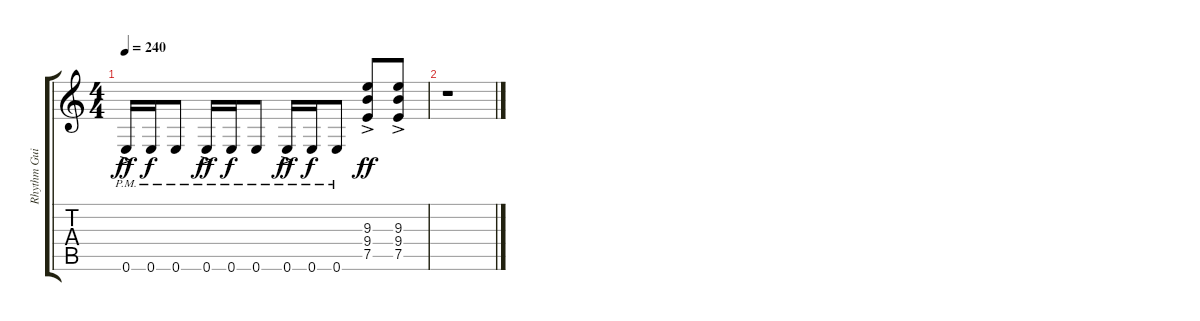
\track ("Rhythm Guitar 2" "Rhythm Gui") {instrument distortionguitar}
\staff {score tabs}
\tuning (E4 B3 G3 D3 A2 E2) {hide}
\ts (4 4)
\tempo 240
\clef g2
\ks c
0.6{ac pm}.16{dy ff} 0.6{pm}.16{dy f} 0.6{pm}.8 0.6{ac pm}.16{dy ff} 0.6{pm}.16{dy f} 0.6{pm}.8 0.6{ac pm}.16{dy ff} 0.6{pm}.16{dy f} 0.6{pm}.8 (9.3{ac} 9.4{ac} 7.5{ac}).8{dy ff} (9.3{ac} 9.4{ac} 7.5{ac}).8 |
r.1
